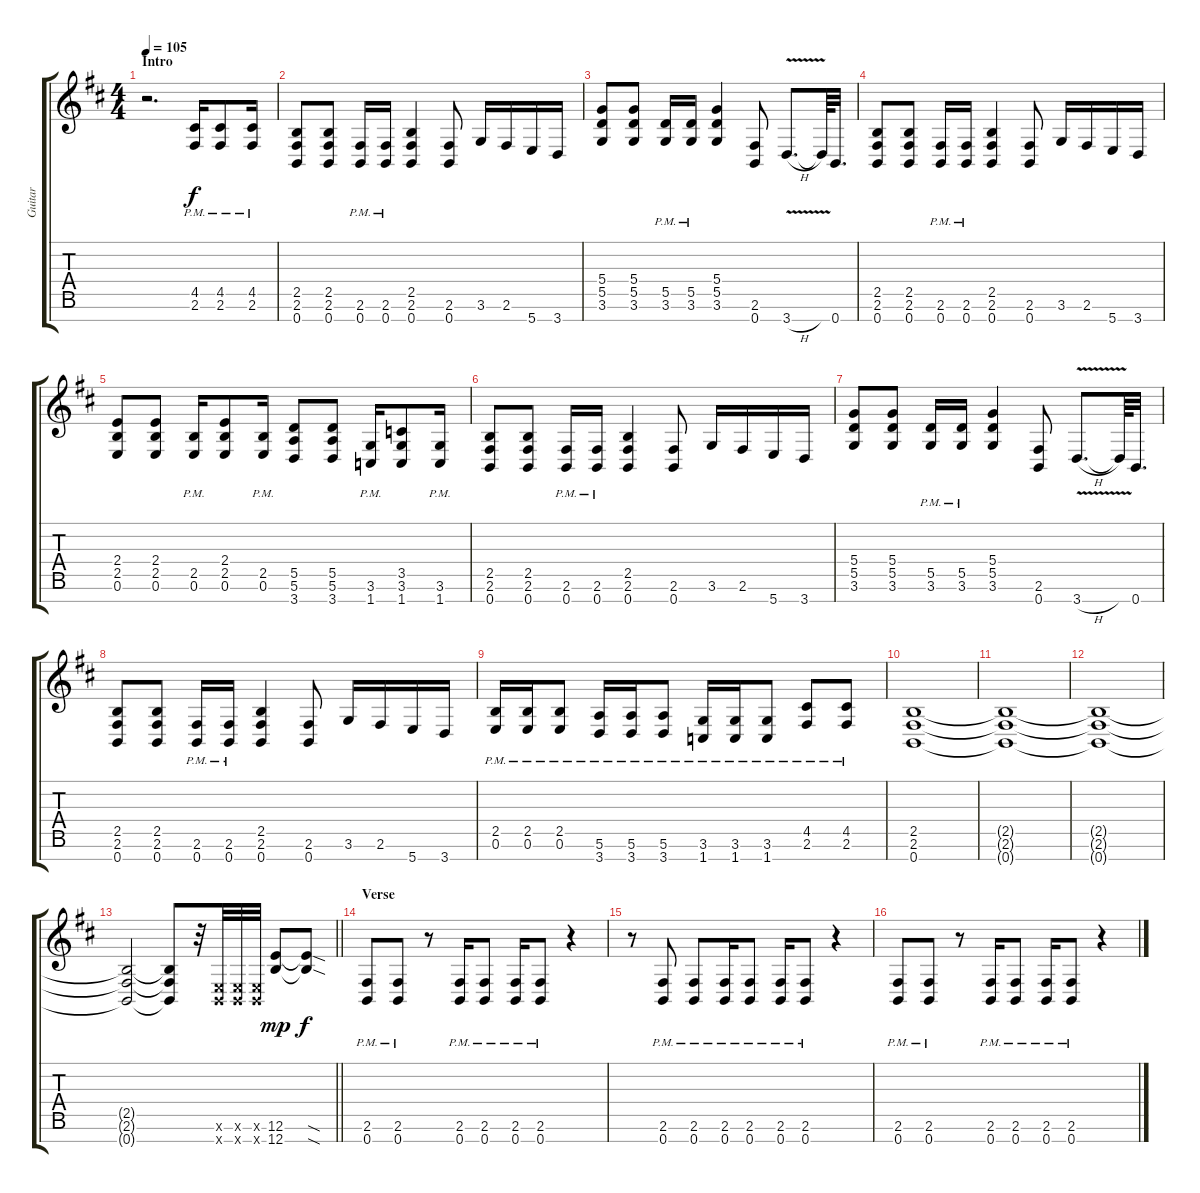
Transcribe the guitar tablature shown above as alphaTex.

\track ("Guitar" "Guitar") {instrument distortionguitar}
\staff {score tabs}
\tuning (E4 B3 G3 D3 A2 E2 B1) {hide}
\ts (4 4)
\section ("" "Intro")
\tempo 105
\clef g2
\ks d
r.2{d dy f instrument distortionguitar} (4.5{pm} 2.6{pm}).16 (4.5{pm} 2.6{pm}).8 (4.5{pm} 2.6{pm}).16 |
(2.5 2.6 0.7).8 (2.5 2.6 0.7).8 (2.6{pm} 0.7{pm}).16 (2.6{pm} 0.7{pm}).16 (2.5 2.6 0.7).4 (2.6 0.7).8 3.6.16 2.6.16 5.7.16 3.7.16 |
(5.4 5.5 3.6).8 (5.4 5.5 3.6).8 (5.5{pm} 3.6{pm}).16 (5.5{pm} 3.6{pm}).16 (5.4 5.5 3.6).4 (2.6 0.7).8 3.7{v h}.8{d} 3.7{t}.64 0.7.32{d} |
(2.5 2.6 0.7).8 (2.5 2.6 0.7).8 (2.6{pm} 0.7{pm}).16 (2.6{pm} 0.7{pm}).16 (2.5 2.6 0.7).4 (2.6 0.7).8 3.6.16 2.6.16 5.7.16 3.7.16 |
(2.4 2.5 0.6).8 (2.4 2.5 0.6).8 (2.5{pm} 0.6{pm}).16 (2.4 2.5 0.6).8 (2.5{pm} 0.6{pm}).16 (5.5 5.6 3.7).8 (5.5 5.6 3.7).8 (3.6{pm} 1.7{pm}).16 (3.5 3.6 1.7).8 (3.6{pm} 1.7{pm}).16 |
(2.5 2.6 0.7).8 (2.5 2.6 0.7).8 (2.6{pm} 0.7{pm}).16 (2.6{pm} 0.7{pm}).16 (2.5 2.6 0.7).4 (2.6 0.7).8 3.6.16 2.6.16 5.7.16 3.7.16 |
(5.4 5.5 3.6).8 (5.4 5.5 3.6).8 (5.5{pm} 3.6{pm}).16 (5.5{pm} 3.6{pm}).16 (5.4 5.5 3.6).4 (2.6 0.7).8 3.7{v h}.8{d} 3.7{t}.64 0.7.32{d} |
(2.5 2.6 0.7).8 (2.5 2.6 0.7).8 (2.6{pm} 0.7{pm}).16 (2.6{pm} 0.7{pm}).16 (2.5 2.6 0.7).4 (2.6 0.7).8 3.6.16 2.6.16 5.7.16 3.7.16 |
(2.5{pm} 0.6{pm}).16 (2.5{pm} 0.6{pm}).16 (2.5{pm} 0.6{pm}).8 (5.6{pm} 3.7{pm}).16 (5.6{pm} 3.7{pm}).16 (5.6{pm} 3.7{pm}).8 (3.6{pm} 1.7{pm}).16 (3.6{pm} 1.7{pm}).16 (3.6{pm} 1.7{pm}).8 (4.5{pm} 2.6{pm}).8 (4.5{pm} 2.6{pm}).8 |
(2.5 2.6 0.7).1 |
(2.5{t} 2.6{t} 0.7{t}).1 |
(2.5{t} 2.6{t} 0.7{t}).1 |
\barLineRight lightlight
(2.5{t} 2.6{t} 0.7{t}).2 (2.5{t} 2.6{t} 0.7{t}).8 r.32 (0.6{x} 0.7{x}).32 (0.6{x} 0.7{x}).32 (0.6{x} 0.7{x}).32 (12.6 12.7).8{dy mp} (12.6{sod t} 12.7{sod t}).8{dy f} |
\section ("" "Verse")
(2.6{pm} 0.7{pm}).8 (2.6{pm} 0.7{pm}).8 r.8 (2.6{pm} 0.7{pm}).16 (2.6{pm} 0.7{pm}).8 (2.6{pm} 0.7{pm}).16 (2.6{pm} 0.7{pm}).8 r.4 |
r.8 (2.6{pm} 0.7{pm}).8 (2.6{pm} 0.7{pm}).8 (2.6{pm} 0.7{pm}).16 (2.6{pm} 0.7{pm}).8 (2.6{pm} 0.7{pm}).16 (2.6{pm} 0.7{pm}).8 r.4 |
(2.6{pm} 0.7{pm}).8 (2.6{pm} 0.7{pm}).8 r.8 (2.6{pm} 0.7{pm}).16 (2.6{pm} 0.7{pm}).8 (2.6{pm} 0.7{pm}).16 (2.6{pm} 0.7{pm}).8 r.4
